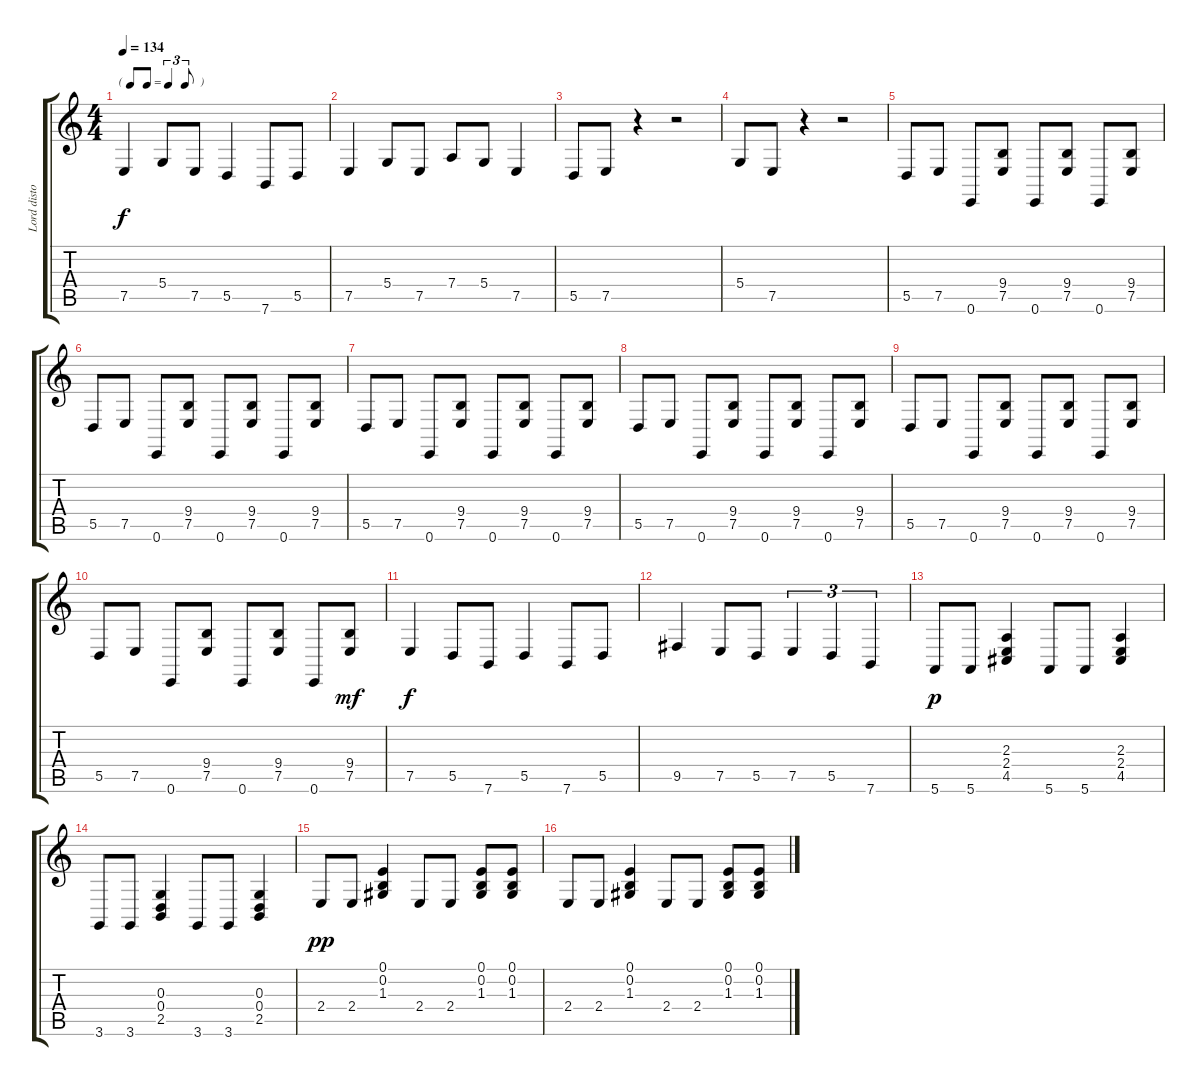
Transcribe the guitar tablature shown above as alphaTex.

\track ("Lord distorted organ" "Lord disto") {instrument rockorgan}
\staff {score tabs}
\tuning (E4 B3 G3 D3 A2 E2) {hide}
\ts (4 4)
\tf triplet8th
\tempo 134
\clef g2
\ks c
7.5.4{dy f} 5.4.8 7.5.8 5.5.4 7.6.8 5.5.8 |
7.5.4 5.4.8 7.5.8 7.4.8 5.4.8 7.5.4 |
5.5.8 7.5.8 r.4 r.2 |
5.4.8 7.5.8 r.4 r.2 |
5.5.8 7.5.8 0.6.8 (9.4 7.5).8 0.6.8 (9.4 7.5).8 0.6.8 (9.4 7.5).8 |
5.5.8 7.5.8 0.6.8 (9.4 7.5).8 0.6.8 (9.4 7.5).8 0.6.8 (9.4 7.5).8 |
5.5.8 7.5.8 0.6.8 (9.4 7.5).8 0.6.8 (9.4 7.5).8 0.6.8 (9.4 7.5).8 |
5.5.8 7.5.8 0.6.8 (9.4 7.5).8 0.6.8 (9.4 7.5).8 0.6.8 (9.4 7.5).8 |
5.5.8 7.5.8 0.6.8 (9.4 7.5).8 0.6.8 (9.4 7.5).8 0.6.8 (9.4 7.5).8 |
5.5.8 7.5.8 0.6.8 (9.4 7.5).8 0.6.8 (9.4 7.5).8 0.6.8 (9.4 7.5).8{dy mf} |
7.5.4{dy f} 5.5.8 7.6.8 5.5.4 7.6.8 5.5.8 |
9.5.4 7.5.8 5.5.8 7.5.4{tu (3 2)} 5.5.4{tu (3 2)} 7.6.4{tu (3 2)} |
5.6.8{dy p} 5.6.8 (2.3 2.4 4.5).4 5.6.8 5.6.8 (2.3 2.4 4.5).4 |
3.6.8 3.6.8 (0.3 0.4 2.5).4 3.6.8 3.6.8 (0.3 0.4 2.5).4 |
2.4.8{dy pp} 2.4.8 (0.1 0.2 1.3).4 2.4.8 2.4.8 (0.1 0.2 1.3).8 (0.1 0.2 1.3).8 |
2.4.8 2.4.8 (0.1 0.2 1.3).4 2.4.8 2.4.8 (0.1 0.2 1.3).8 (0.1 0.2 1.3).8
